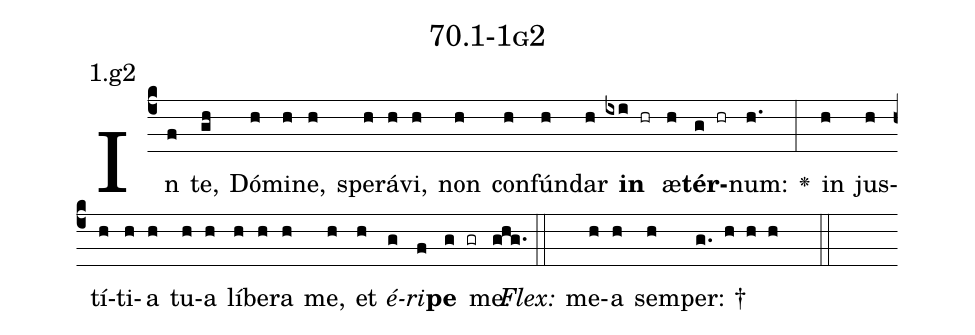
name: 70.1-1g2;
annotation: 1.g2;
%%
(c4)In(f) te,(gh) Dó(h)mi(h)ne,(h) spe(h)rá(h)vi,(h) non(h) con(h)fún(h)dar(h) <b>in</b>(ixi hr) æ(h)<b>tér</b>(g hr)num:(h.) <v>\greheightstar</v>(:) in(h) jus(h)tí(h)ti(h)a(h) tu(h)a(h) lí(h)be(h)ra(h) me,(h) et(h) <i>é</i>(g)<i>ri</i>(f)<b>pe</b>(g gr) me.(ghg.) (::)
<i>Flex:</i>()  me(h)a(h) sem(h)per: †(g. h h h  ::)

%E(h) u(h) o(g) u(f) a(g) e.(ghg.) (::)
